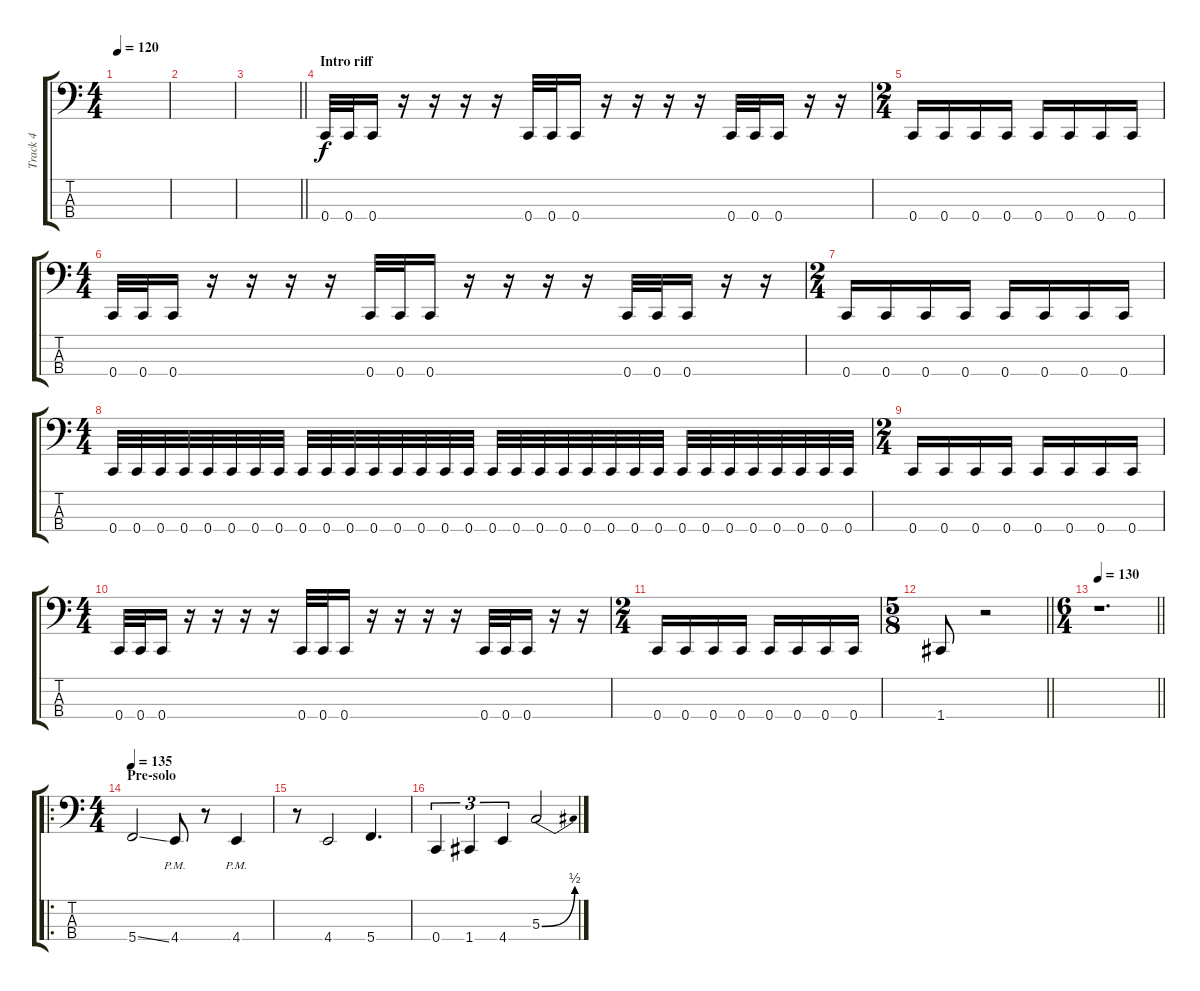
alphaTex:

\track ("Track 4" "Track 4") {instrument electricbassfinger}
\staff {score tabs}
\tuning (F2 C2 G1 C1) {hide}
\ts (4 4)
\tempo 120
\clef f4
\ks c
|
|
\barLineRight lightlight
|
\section ("" "Intro riff")
0.4.32 0.4.32 0.4.16 r.16 r.16 r.16 r.16 0.4.32 0.4.32 0.4.16 r.16 r.16 r.16 r.16 0.4.32 0.4.32 0.4.16 r.16 r.16 |
\ts (2 4)
0.4.16 0.4.16 0.4.16 0.4.16 0.4.16 0.4.16 0.4.16 0.4.16 |
\ts (4 4)
0.4.32 0.4.32 0.4.16 r.16 r.16 r.16 r.16 0.4.32 0.4.32 0.4.16 r.16 r.16 r.16 r.16 0.4.32 0.4.32 0.4.16 r.16 r.16 |
\ts (2 4)
0.4.16 0.4.16 0.4.16 0.4.16 0.4.16 0.4.16 0.4.16 0.4.16 |
\ts (4 4)
0.4.32 0.4.32 0.4.32 0.4.32 0.4.32 0.4.32 0.4.32 0.4.32 0.4.32 0.4.32 0.4.32 0.4.32 0.4.32 0.4.32 0.4.32 0.4.32 0.4.32 0.4.32 0.4.32 0.4.32 0.4.32 0.4.32 0.4.32 0.4.32 0.4.32 0.4.32 0.4.32 0.4.32 0.4.32 0.4.32 0.4.32 0.4.32 |
\ts (2 4)
0.4.16 0.4.16 0.4.16 0.4.16 0.4.16 0.4.16 0.4.16 0.4.16 |
\ts (4 4)
0.4.32 0.4.32 0.4.16 r.16 r.16 r.16 r.16 0.4.32 0.4.32 0.4.16 r.16 r.16 r.16 r.16 0.4.32 0.4.32 0.4.16 r.16 r.16 |
\ts (2 4)
0.4.16 0.4.16 0.4.16 0.4.16 0.4.16 0.4.16 0.4.16 0.4.16 |
\ts (5 8)
\barLineRight lightlight
1.4.8 r.2 |
\ts (6 4)
\tempo 130
\barLineRight lightlight
r.1{d} |
\ro
\ts (4 4)
\section ("" "Pre-solo")
\tempo 135
5.4{ss}.2 4.4{pm}.8 r.8 4.4{pm}.4 |
r.8 4.4.2 5.4.4{d} |
0.4.4{tu (3 2)} 1.4.4{tu (3 2)} 4.4.4{tu (3 2)} 5.3{be (bend 0 0 60 2)}.2
